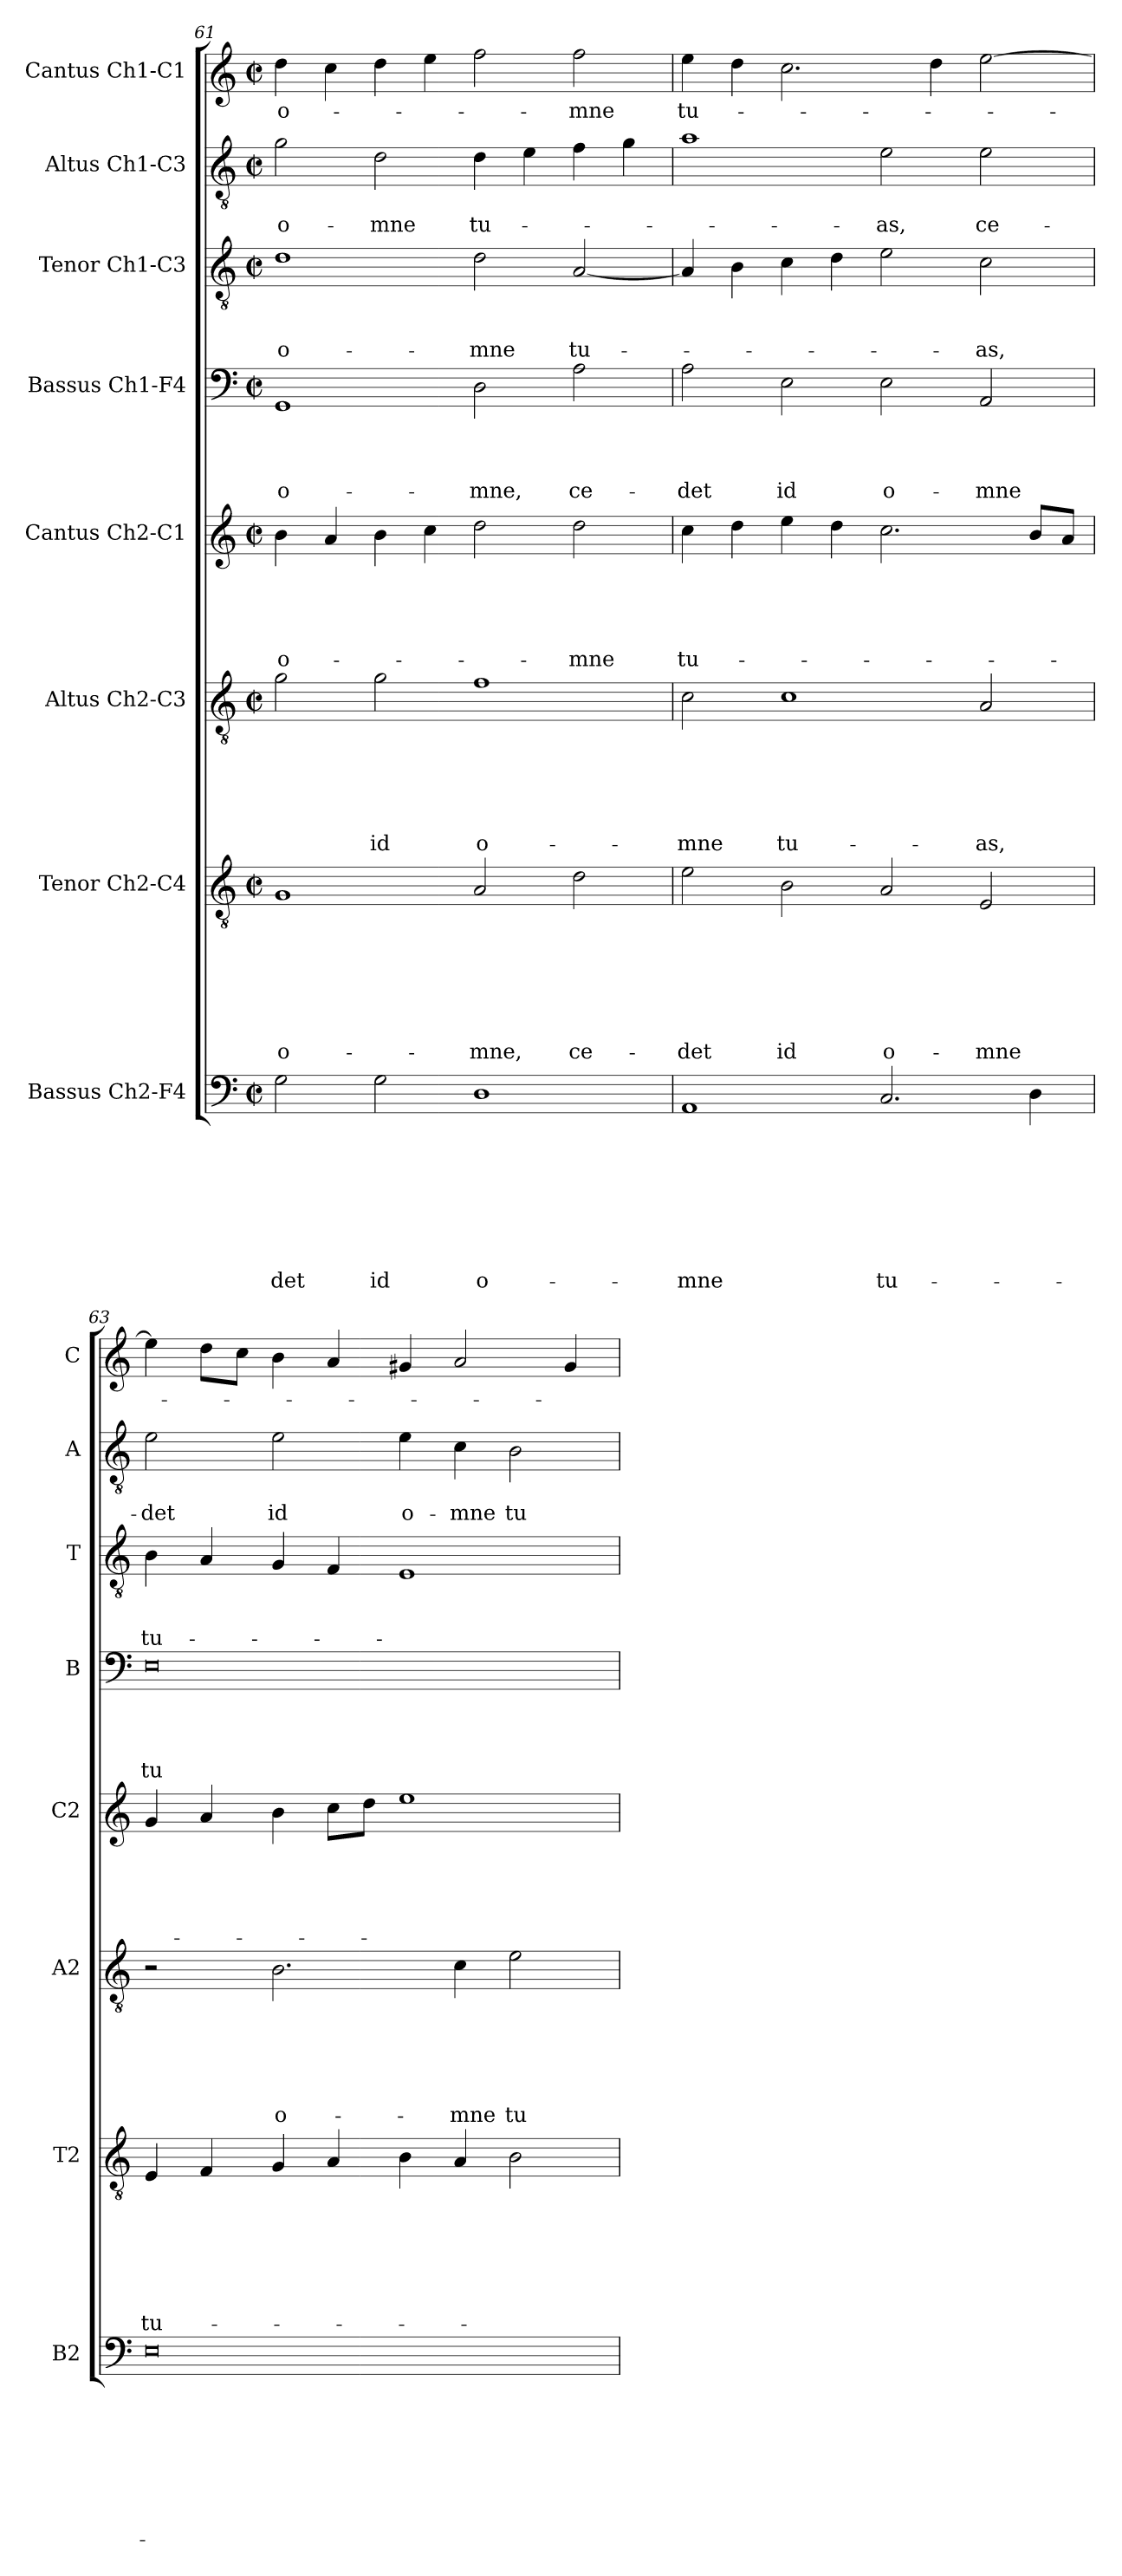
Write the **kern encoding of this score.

**kern	**text	**text	**text	**text	**text	**text	**text	**text	**kern	**text	**text	**text	**text	**text	**text	**text	**kern	**text	**text	**text	**text	**text	**text	**kern	**text	**text	**text	**text	**text	**kern	**text	**text	**text	**text	**kern	**text	**text	**text	**kern	**text	**text	**kern	**text
*part8	*part8	*part8	*part8	*part8	*part8	*part8	*part8	*part8	*part7	*part7	*part7	*part7	*part7	*part7	*part7	*part7	*part6	*part6	*part6	*part6	*part6	*part6	*part6	*part5	*part5	*part5	*part5	*part5	*part5	*part4	*part4	*part4	*part4	*part4	*part3	*part3	*part3	*part3	*part2	*part2	*part2	*part1	*part1
*staff8	*staff8	*staff8	*staff8	*staff8	*staff8	*staff8	*staff8	*staff8	*staff7	*staff7	*staff7	*staff7	*staff7	*staff7	*staff7	*staff7	*staff6	*staff6	*staff6	*staff6	*staff6	*staff6	*staff6	*staff5	*staff5	*staff5	*staff5	*staff5	*staff5	*staff4	*staff4	*staff4	*staff4	*staff4	*staff3	*staff3	*staff3	*staff3	*staff2	*staff2	*staff2	*staff1	*staff1
*I"Bassus Ch2-F4	*	*	*	*	*	*	*	*	*I"Tenor Ch2-C4	*	*	*	*	*	*	*	*I"Altus Ch2-C3	*	*	*	*	*	*	*I"Cantus Ch2-C1	*	*	*	*	*	*I"Bassus Ch1-F4	*	*	*	*	*I"Tenor Ch1-C3	*	*	*	*I"Altus Ch1-C3	*	*	*I"Cantus Ch1-C1	*
*I'B2	*	*	*	*	*	*	*	*	*I'T2	*	*	*	*	*	*	*	*I'A2	*	*	*	*	*	*	*I'C2	*	*	*	*	*	*I'B	*	*	*	*	*I'T	*	*	*	*I'A	*	*	*I'C	*
*clefF4	*	*	*	*	*	*	*	*	*clefGv2	*	*	*	*	*	*	*	*clefGv2	*	*	*	*	*	*	*clefG2	*	*	*	*	*	*clefF4	*	*	*	*	*clefGv2	*	*	*	*clefGv2	*	*	*clefG2	*
*k[]	*	*	*	*	*	*	*	*	*k[]	*	*	*	*	*	*	*	*k[]	*	*	*	*	*	*	*k[]	*	*	*	*	*	*k[]	*	*	*	*	*k[]	*	*	*	*k[]	*	*	*k[]	*
*C:	*	*	*	*	*	*	*	*	*C:	*	*	*	*	*	*	*	*C:	*	*	*	*	*	*	*C:	*	*	*	*	*	*C:	*	*	*	*	*C:	*	*	*	*C:	*	*	*C:	*
*M2/2	*	*	*	*	*	*	*	*	*M2/2	*	*	*	*	*	*	*	*M2/2	*	*	*	*	*	*	*M2/2	*	*	*	*	*	*M2/2	*	*	*	*	*M2/2	*	*	*	*M2/2	*	*	*M2/2	*
*met(c|)	*	*	*	*	*	*	*	*	*met(c|)	*	*	*	*	*	*	*	*met(c|)	*	*	*	*	*	*	*met(c|)	*	*	*	*	*	*met(c|)	*	*	*	*	*met(c|)	*	*	*	*met(c|)	*	*	*met(c|)	*
=61	=61	=61	=61	=61	=61	=61	=61	=61	=61	=61	=61	=61	=61	=61	=61	=61	=61	=61	=61	=61	=61	=61	=61	=61	=61	=61	=61	=61	=61	=61	=61	=61	=61	=61	=61	=61	=61	=61	=61	=61	=61	=61	=61
!	!	!	!	!	!	!	!	!LO:LY:b	!	!	!	!	!	!	!	!LO:LY:b	!	!	!	!	!	!	!	!	!	!	!	!	!LO:LY:b	!	!	!	!	!LO:LY:b	!	!	!	!LO:LY:b	!	!	!LO:LY:b	!	!LO:LY:b
2G\	.	.	.	.	.	.	.	-det	1G	.	.	.	.	.	.	o-	2g\	.	.	.	.	.	.	4b\	.	.	.	.	o-	1GG	.	.	.	o-	1d	.	.	o-	2g\	.	o-	4dd\	o-
.	.	.	.	.	.	.	.	.	.	.	.	.	.	.	.	.	.	.	.	.	.	.	.	4a/	.	.	.	.	.	.	.	.	.	.	.	.	.	.	.	.	.	4cc\	.
!	!	!	!	!	!	!	!	!LO:LY:b	!	!	!	!	!	!	!	!	!	!	!	!	!	!	!LO:LY:b	!	!	!	!	!	!	!	!	!	!	!	!	!	!	!	!	!	!LO:LY:b	!	!
2G\	.	.	.	.	.	.	.	id	.	.	.	.	.	.	.	.	2g\	.	.	.	.	.	id	4b\	.	.	.	.	.	.	.	.	.	.	.	.	.	.	2d\	.	-mne	4dd\	.
.	.	.	.	.	.	.	.	.	.	.	.	.	.	.	.	.	.	.	.	.	.	.	.	4cc\	.	.	.	.	.	.	.	.	.	.	.	.	.	.	.	.	.	4ee\	.
!	!	!	!	!	!	!	!	!LO:LY:b	!	!	!	!	!	!	!	!LO:LY:b	!	!	!	!	!	!	!LO:LY:b	!	!	!	!	!	!	!	!	!	!	!LO:LY:b	!	!	!	!LO:LY:b	!	!	!LO:LY:b	!	!
1D	.	.	.	.	.	.	.	o-	2A/	.	.	.	.	.	.	-mne,	1f	.	.	.	.	.	o-	2dd\	.	.	.	.	.	2D\	.	.	.	-mne,	2d\	.	.	-mne	4d\	.	tu-	2ff\	.
.	.	.	.	.	.	.	.	.	.	.	.	.	.	.	.	.	.	.	.	.	.	.	.	.	.	.	.	.	.	.	.	.	.	.	.	.	.	.	4e\	.	.	.	.
!	!	!	!	!	!	!	!	!	!	!	!	!	!	!	!	!LO:LY:b	!	!	!	!	!	!	!	!	!	!	!	!	!LO:LY:b	!	!	!	!	!LO:LY:b	!	!	!	!LO:LY:b	!	!	!	!	!LO:LY:b
.	.	.	.	.	.	.	.	.	2d\	.	.	.	.	.	.	ce-	.	.	.	.	.	.	.	2dd\	.	.	.	.	-mne	2A\	.	.	.	ce-	[2A/	.	.	tu-	4f\	.	.	2ff\	-mne
.	.	.	.	.	.	.	.	.	.	.	.	.	.	.	.	.	.	.	.	.	.	.	.	.	.	.	.	.	.	.	.	.	.	.	.	.	.	.	4g\	.	.	.	.
=62	=62	=62	=62	=62	=62	=62	=62	=62	=62	=62	=62	=62	=62	=62	=62	=62	=62	=62	=62	=62	=62	=62	=62	=62	=62	=62	=62	=62	=62	=62	=62	=62	=62	=62	=62	=62	=62	=62	=62	=62	=62	=62	=62
!	!	!	!	!	!	!	!	!LO:LY:b	!	!	!	!	!	!	!	!LO:LY:b	!	!	!	!	!	!	!LO:LY:b	!	!	!	!	!	!LO:LY:b	!	!	!	!	!LO:LY:b	!	!	!	!	!	!	!	!	!LO:LY:b
1AA	.	.	.	.	.	.	.	-mne	2e\	.	.	.	.	.	.	-det	2c\	.	.	.	.	.	-mne	4cc\	.	.	.	.	tu-	2A\	.	.	.	-det	4A/]	.	.	.	1a	.	.	4ee\	tu-
.	.	.	.	.	.	.	.	.	.	.	.	.	.	.	.	.	.	.	.	.	.	.	.	4dd\	.	.	.	.	.	.	.	.	.	.	4B\	.	.	.	.	.	.	4dd\	.
!	!	!	!	!	!	!	!	!	!	!	!	!	!	!	!	!LO:LY:b	!	!	!	!	!	!	!LO:LY:b	!	!	!	!	!	!	!	!	!	!	!LO:LY:b	!	!	!	!	!	!	!	!	!
.	.	.	.	.	.	.	.	.	2B\	.	.	.	.	.	.	id	1c	.	.	.	.	.	tu-	4ee\	.	.	.	.	.	2E\	.	.	.	id	4c\	.	.	.	.	.	.	2.cc\	.
.	.	.	.	.	.	.	.	.	.	.	.	.	.	.	.	.	.	.	.	.	.	.	.	4dd\	.	.	.	.	.	.	.	.	.	.	4d\	.	.	.	.	.	.	.	.
!	!	!	!	!	!	!	!	!LO:LY:b	!	!	!	!	!	!	!	!LO:LY:b	!	!	!	!	!	!	!	!	!	!	!	!	!	!	!	!	!	!LO:LY:b	!	!	!	!	!	!	!LO:LY:b	!	!
2.C/	.	.	.	.	.	.	.	tu-	2A/	.	.	.	.	.	.	o-	.	.	.	.	.	.	.	2.cc\	.	.	.	.	.	2E\	.	.	.	o-	2e\	.	.	.	2e\	.	-as,	.	.
.	.	.	.	.	.	.	.	.	.	.	.	.	.	.	.	.	.	.	.	.	.	.	.	.	.	.	.	.	.	.	.	.	.	.	.	.	.	.	.	.	.	4dd\	.
!	!	!	!	!	!	!	!	!	!	!	!	!	!	!	!	!LO:LY:b	!	!	!	!	!	!	!LO:LY:b	!	!	!	!	!	!	!	!	!	!	!LO:LY:b	!	!	!	!LO:LY:b	!	!	!LO:LY:b	!	!
.	.	.	.	.	.	.	.	.	2E/	.	.	.	.	.	.	-mne	2A/	.	.	.	.	.	-as,	.	.	.	.	.	.	2AA/	.	.	.	-mne	2c\	.	.	-as,	2e\	.	ce-	[2ee\	.
4D\	.	.	.	.	.	.	.	.	.	.	.	.	.	.	.	.	.	.	.	.	.	.	.	8b/L	.	.	.	.	.	.	.	.	.	.	.	.	.	.	.	.	.	.	.
.	.	.	.	.	.	.	.	.	.	.	.	.	.	.	.	.	.	.	.	.	.	.	.	8a/J	.	.	.	.	.	.	.	.	.	.	.	.	.	.	.	.	.	.	.
=63	=63	=63	=63	=63	=63	=63	=63	=63	=63	=63	=63	=63	=63	=63	=63	=63	=63	=63	=63	=63	=63	=63	=63	=63	=63	=63	=63	=63	=63	=63	=63	=63	=63	=63	=63	=63	=63	=63	=63	=63	=63	=63	=63
!	!	!	!	!	!	!	!	!	!	!	!	!	!	!	!	!LO:LY:b	!	!	!	!	!	!	!	!	!	!	!	!	!	!	!	!	!	!LO:LY:b	!	!	!	!LO:LY:b	!	!	!LO:LY:b	!	!
0E	.	.	.	.	.	.	.	.	4E/	.	.	.	.	.	.	tu-	2r	.	.	.	.	.	.	4g/	.	.	.	.	.	0E	.	.	.	tu-	4B\	.	.	tu-	2e\	.	-det	4ee\]	.
.	.	.	.	.	.	.	.	.	4F/	.	.	.	.	.	.	.	.	.	.	.	.	.	.	4a/	.	.	.	.	.	.	.	.	.	.	4A/	.	.	.	.	.	.	8dd\L	.
.	.	.	.	.	.	.	.	.	.	.	.	.	.	.	.	.	.	.	.	.	.	.	.	.	.	.	.	.	.	.	.	.	.	.	.	.	.	.	.	.	.	8cc\J	.
!	!	!	!	!	!	!	!	!	!	!	!	!	!	!	!	!	!	!	!	!	!	!	!LO:LY:b	!	!	!	!	!	!	!	!	!	!	!	!	!	!	!	!	!	!LO:LY:b	!	!
.	.	.	.	.	.	.	.	.	4G/	.	.	.	.	.	.	.	2.B\	.	.	.	.	.	o-	4b\	.	.	.	.	.	.	.	.	.	.	4G/	.	.	.	2e\	.	id	4b\	.
.	.	.	.	.	.	.	.	.	4A/	.	.	.	.	.	.	.	.	.	.	.	.	.	.	8cc\L	.	.	.	.	.	.	.	.	.	.	4F/	.	.	.	.	.	.	4a/	.
.	.	.	.	.	.	.	.	.	.	.	.	.	.	.	.	.	.	.	.	.	.	.	.	8dd\J	.	.	.	.	.	.	.	.	.	.	.	.	.	.	.	.	.	.	.
!	!	!	!	!	!	!	!	!	!	!	!	!	!	!	!	!	!	!	!	!	!	!	!	!	!	!	!	!	!	!	!	!	!	!	!	!	!	!	!	!	!LO:LY:b	!	!
.	.	.	.	.	.	.	.	.	4B\	.	.	.	.	.	.	.	.	.	.	.	.	.	.	1ee	.	.	.	.	.	.	.	.	.	.	1E	.	.	.	4e\	.	o-	4g#X/	.
!	!	!	!	!	!	!	!	!	!	!	!	!	!	!	!	!	!	!	!	!	!	!	!LO:LY:b	!	!	!	!	!	!	!	!	!	!	!	!	!	!	!	!	!	!LO:LY:b	!	!
.	.	.	.	.	.	.	.	.	4A/	.	.	.	.	.	.	.	4c\	.	.	.	.	.	-mne	.	.	.	.	.	.	.	.	.	.	.	.	.	.	.	4c\	.	-mne	2a/	.
!	!	!	!	!	!	!	!	!	!	!	!	!	!	!	!	!	!	!	!	!	!	!	!LO:LY:b	!	!	!	!	!	!	!	!	!	!	!	!	!	!	!	!	!	!LO:LY:b	!	!
.	.	.	.	.	.	.	.	.	2B\	.	.	.	.	.	.	.	2e\	.	.	.	.	.	tu-	.	.	.	.	.	.	.	.	.	.	.	.	.	.	.	2B\	.	tu-	.	.
.	.	.	.	.	.	.	.	.	.	.	.	.	.	.	.	.	.	.	.	.	.	.	.	.	.	.	.	.	.	.	.	.	.	.	.	.	.	.	.	.	.	4g#/	.
=	=	=	=	=	=	=	=	=	=	=	=	=	=	=	=	=	=	=	=	=	=	=	=	=	=	=	=	=	=	=	=	=	=	=	=	=	=	=	=	=	=	=	=
*-	*-	*-	*-	*-	*-	*-	*-	*-	*-	*-	*-	*-	*-	*-	*-	*-	*-	*-	*-	*-	*-	*-	*-	*-	*-	*-	*-	*-	*-	*-	*-	*-	*-	*-	*-	*-	*-	*-	*-	*-	*-	*-	*-
